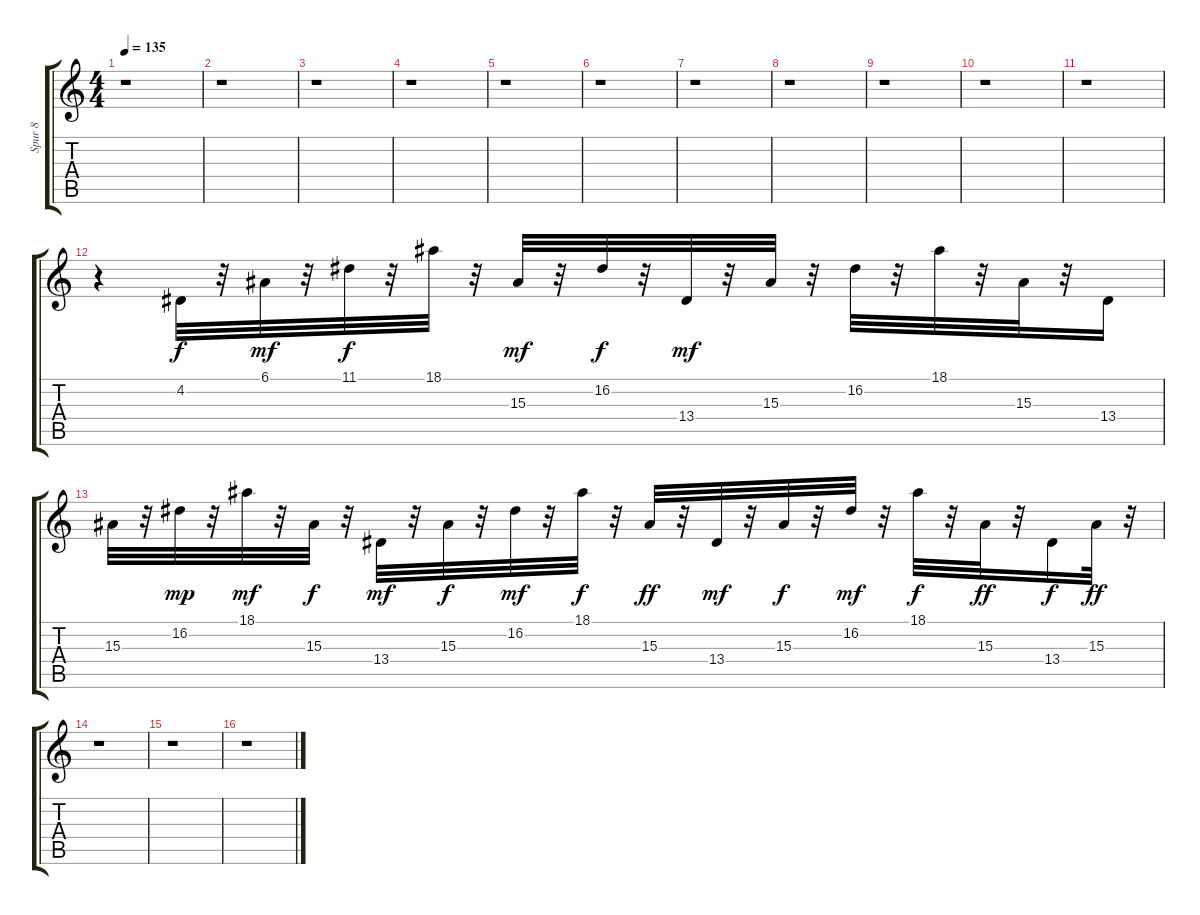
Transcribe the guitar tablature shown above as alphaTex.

\track ("Spur 8" "Spur 8") {instrument lead7fifths}
\staff {score tabs}
\tuning (E4 B3 G3 D3 A2 E2) {hide}
\ts (4 4)
\tempo 135
\clef g2
\ks c
r.1{dy pp} |
r.1 |
r.1 |
r.1 |
r.1 |
r.1 |
r.1 |
r.1 |
r.1 |
r.1 |
r.1 |
r.4 4.2.32{dy f} r.32 6.1.32{dy mf} r.32 11.1.32{dy f} r.32 18.1.32 r.32 15.3.32{dy mf} r.32 16.2.32{dy f} r.32 13.4.32{dy mf} r.32 15.3.32 r.32 16.2.32 r.32 18.1.32 r.32 15.3.32 r.32 13.4.16 |
15.3.32 r.32 16.2.32{dy mp} r.32 18.1.32{dy mf} r.32 15.3.32{dy f} r.32 13.4.32{dy mf} r.32 15.3.32{dy f} r.32 16.2.32{dy mf} r.32 18.1.32{dy f} r.32 15.3.32{dy ff} r.32 13.4.32{dy mf} r.32 15.3.32{dy f} r.32 16.2.32{dy mf} r.32 18.1.32{dy f} r.32 15.3.32{dy ff} r.32 13.4.16{dy f} 15.3.32{dy ff} r.32 |
r.1 |
r.1 |
r.1
